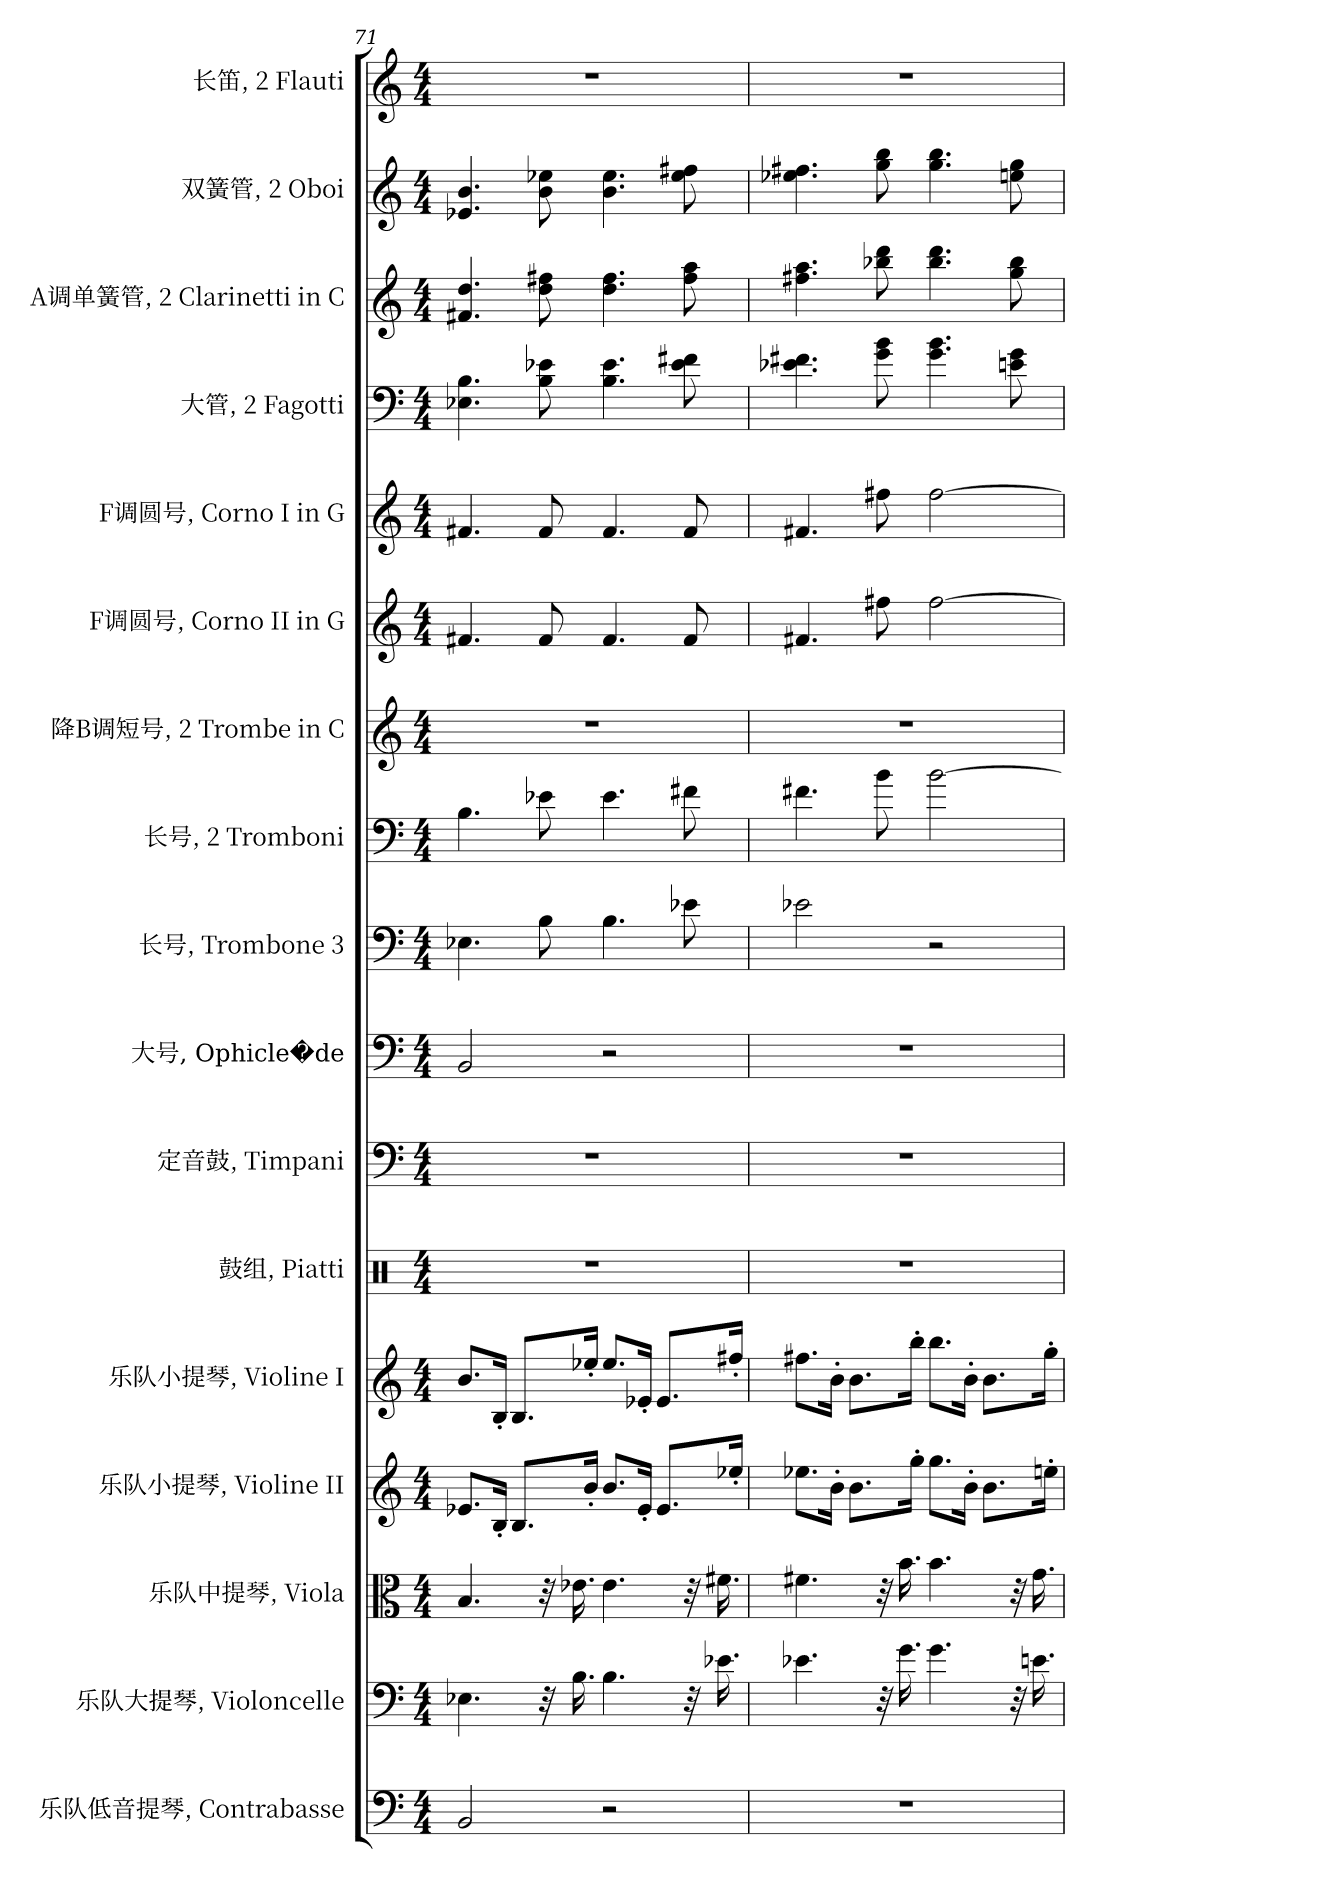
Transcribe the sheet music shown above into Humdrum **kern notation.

**kern	**kern	**kern	**kern	**kern	**kern	**kern	**kern	**kern	**kern	**kern	**kern	**kern	**kern	**kern	**kern	**kern
*part17	*part16	*part15	*part14	*part13	*part12	*part11	*part10	*part9	*part8	*part7	*part6	*part5	*part4	*part3	*part2	*part1
*staff17	*staff16	*staff15	*staff14	*staff13	*staff12	*staff11	*staff10	*staff9	*staff8	*staff7	*staff6	*staff5	*staff4	*staff3	*staff2	*staff1
*I"乐队低音提琴, Contrabasse	*I"乐队大提琴, Violoncelle	*I"乐队中提琴, Viola	*I"乐队小提琴, Violine II	*I"乐队小提琴, Violine I	*I"鼓组, Piatti	*I"定音鼓, Timpani	*I"大号, Ophicle�de	*I"长号, Trombone 3	*I"长号, 2 Tromboni	*I"降B调短号, 2 Trombe in C	*I"F调圆号, Corno II in G	*I"F调圆号, Corno I in G	*I"大管, 2 Fagotti	*I"A调单簧管, 2 Clarinetti in C	*I"双簧管, 2 Oboi	*I"长笛, 2 Flauti
*I'Cbs.	*	*	*	*	*	*I'Timp.	*	*I'Tbn.	*I'Tbn.	*	*	*	*	*I'A Cl.	*I'Ob.	*I'Fl.
*clefF4	*clefF4	*clefC3	*clefG2	*clefG2	*clefX	*clefF4	*clefF4	*clefF4	*clefF4	*clefG2	*clefG2	*clefG2	*clefF4	*clefG2	*clefG2	*clefG2
*ITrd7c12	*	*	*	*	*	*	*	*	*	*ITrd1c2	*ITrd4c7	*ITrd4c7	*	*ITrd2c3	*	*
*k[]	*k[]	*k[]	*k[]	*k[]	*k[]	*k[]	*k[]	*k[]	*k[]	*k[b-e-]	*k[b-]	*k[b-]	*k[]	*k[f#c#g#]	*k[]	*k[]
*M4/4	*M4/4	*M4/4	*M4/4	*M4/4	*M4/4	*M4/4	*M4/4	*M4/4	*M4/4	*M4/4	*M4/4	*M4/4	*M4/4	*M4/4	*M4/4	*M4/4
*MM156	*MM156	*MM156	*MM156	*MM156	*MM156	*MM156	*MM156	*MM156	*MM156	*MM156	*MM156	*MM156	*MM156	*MM156	*MM156	*MM156
=71	=71	=71	=71	=71	=71	=71	=71	=71	=71	=71	=71	=71	=71	=71	=71	=71
2BBB/	4.E-X\	4.B/	8.e-X/L	8.b/L	1r	1r	2BB/	4.E-X\	4.B\	1r	4.Bn/	4.Bn/	4.E-X\ 4.B\	4.d#X/ 4.b/	4.e-X/ 4.b/	1r
.	.	.	16B'/Jk	16B'/Jk	.	.	.	.	.	.	.	.	.	.	.	.
.	.	.	8.B/L	8.B/L	.	.	.	.	.	.	.	.	.	.	.	.
.	32r	32r	.	.	.	.	.	8B\	8e-X\	.	8B/	8B/	8B\ 8e-X\	8b\ 8dd#X\	8b\ 8ee-X\	.
.	16.B\	16.e-X\	.	.	.	.	.	.	.	.	.	.	.	.	.	.
.	.	.	16b'/Jk	16ee-X'/Jk	.	.	.	.	.	.	.	.	.	.	.	.
2r	4.B\	4.e-\	8.b/L	8.ee-/L	.	.	2r	4.B\	4.e-\	.	4.B/	4.B/	4.B\ 4.e-\	4.b\ 4.dd#\	4.b\ 4.ee-\	.
.	.	.	16e-'/Jk	16e-X'/Jk	.	.	.	.	.	.	.	.	.	.	.	.
.	.	.	8.e-/L	8.e-/L	.	.	.	.	.	.	.	.	.	.	.	.
.	32r	32r	.	.	.	.	.	8e-X\	8f#X\	.	8B/	8B/	8e-\ 8f#X\	8dd#\ 8ff#\	8ee-\ 8ff#X\	.
.	16.e-X\	16.f#X\	.	.	.	.	.	.	.	.	.	.	.	.	.	.
.	.	.	16ee-X'/Jk	16ff#X'/Jk	.	.	.	.	.	.	.	.	.	.	.	.
!!LO:PB:g=z
=72	=72	=72	=72	=72	=72	=72	=72	=72	=72	=72	=72	=72	=72	=72	=72	=72
*	*	*	*	*	*	*	*	*	*	*	*	*	*	*	*	*MM156
1r	4.e-X\	4.f#X\	8.ee-X\L	8.ff#X\L	1r	1r	1r	2e-X\	4.f#X\	1r	4.Bn/	4.Bn/	4.e-X\ 4.f#X\	4.dd#X\ 4.ff#\	4.ee-X\ 4.ff#X\	1r
.	.	.	16b'\Jk	16b'\Jk	.	.	.	.	.	.	.	.	.	.	.	.
.	.	.	8.b\L	8.b\L	.	.	.	.	.	.	.	.	.	.	.	.
.	32r	32r	.	.	.	.	.	.	8b\	.	8bn\	8bn\	8g\ 8b\	8ggn\ 8bb\	8gg\ 8bb\	.
.	16.g\	16.b\	.	.	.	.	.	.	.	.	.	.	.	.	.	.
.	.	.	16gg'\Jk	16bb'\Jk	.	.	.	.	.	.	.	.	.	.	.	.
.	4.g\	4.b\	8.gg\L	8.bb\L	.	.	.	2r	[2b\	.	[2b\	[2b\	4.g\ 4.b\	4.gg\ 4.bb\	4.gg\ 4.bb\	.
.	.	.	16b'\Jk	16b'\Jk	.	.	.	.	.	.	.	.	.	.	.	.
.	.	.	8.b\L	8.b\L	.	.	.	.	.	.	.	.	.	.	.	.
.	32r	32r	.	.	.	.	.	.	.	.	.	.	8en\ 8g\	8ee\ 8gg\	8een\ 8gg\	.
.	16.en\	16.g\	.	.	.	.	.	.	.	.	.	.	.	.	.	.
.	.	.	16een'\Jk	16gg'\Jk	.	.	.	.	.	.	.	.	.	.	.	.
=	=	=	=	=	=	=	=	=	=	=	=	=	=	=	=	=
*-	*-	*-	*-	*-	*-	*-	*-	*-	*-	*-	*-	*-	*-	*-	*-	*-
